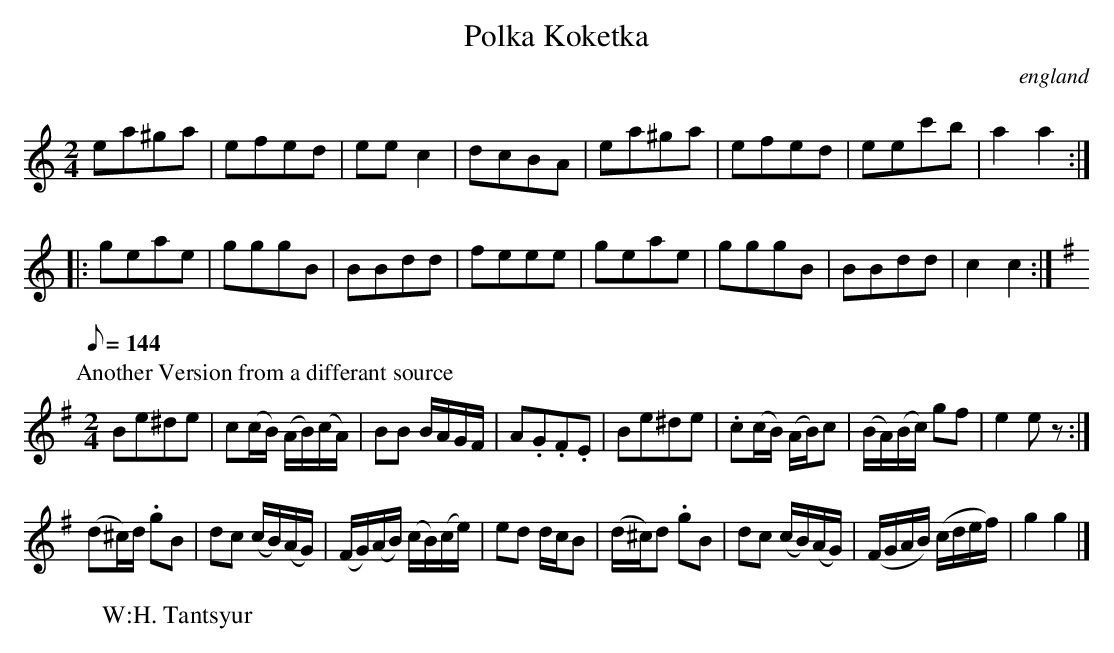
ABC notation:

X:1
T:Polka Koketka
O:england
Q:216
M:2/4
L:1/8
K:C
ea^ga | efed | ee c2 | dcBA | \
ea^ga | efed | eec'b | a2a2 :|
|: geae | gggB | BBdd | feee | \
geae | gggB | BBdd | c2c2 :|
P: Another Version from a differant source
K:G
Q:144
M:2/4
L:1/16
B2e2^d2e2 | c2(cB) (AB)(cA) | \
B2B2 BAGF | A2.G2.F2.E2 | \
B2e2^d2e2 | .c2(cB) (AB)c2 | \
(BA)(Bc) g2f2 | e4 e2 z2 :|
(d2^c)d .g2B2-|d2c2 (cB)(AG) | \
(FG)(AB) (cB)(ce) | e2d2 dcB2 | \
(d^c)d2 .g2B2-|d2c2 (cB)(AG) | \
(FGAB) (cdef) | g4 g4 |]
W:W:H. Tantsyur
